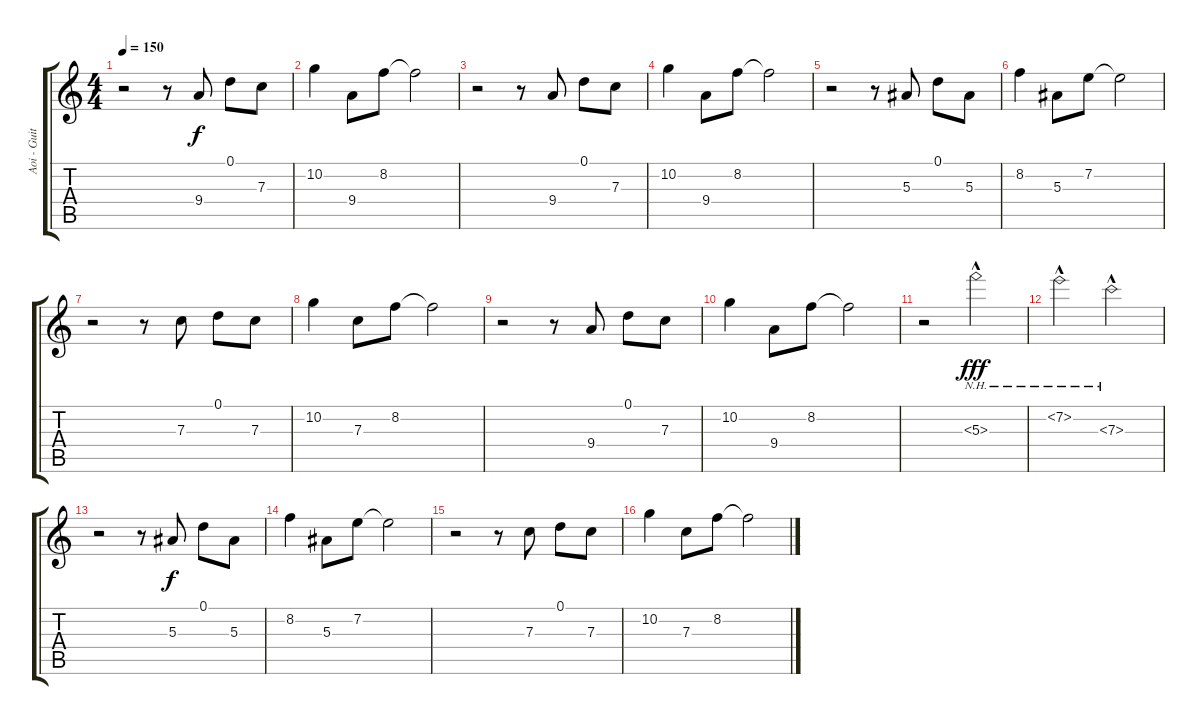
\track ("Aoi - Guitar 2" "Aoi - Guit") {instrument distortionguitar}
\staff {score tabs}
\tuning (D4 A3 F3 C3 G2 D2) {hide}
\ts (4 4)
\tempo 150
\clef g2
\ks c
r.2{dy f} r.8 9.4.8 0.1.8 7.3.8 |
10.2.4 9.4.8 8.2.8 8.2{t}.2 |
r.2 r.8 9.4.8 0.1.8 7.3.8 |
10.2.4 9.4.8 8.2.8 8.2{t}.2 |
r.2 r.8 5.3.8 0.1.8 5.3.8 |
8.2.4 5.3.8 7.2.8 7.2{t}.2 |
r.2 r.8 7.3.8 0.1.8 7.3.8 |
10.2.4 7.3.8 8.2.8 8.2{t}.2 |
r.2 r.8 9.4.8 0.1.8 7.3.8 |
10.2.4 9.4.8 8.2.8 8.2{t}.2 |
r.2{instrument electricguitarclean} 5.3{nh hac}.2{dy fff} |
7.2{nh hac}.2 7.3{nh hac}.2 |
r.2{instrument electricguitarclean} r.8 5.3.8{dy f} 0.1.8 5.3.8 |
8.2.4 5.3.8 7.2.8 7.2{t}.2 |
r.2 r.8 7.3.8 0.1.8 7.3.8 |
10.2.4 7.3.8 8.2.8 8.2{t}.2
